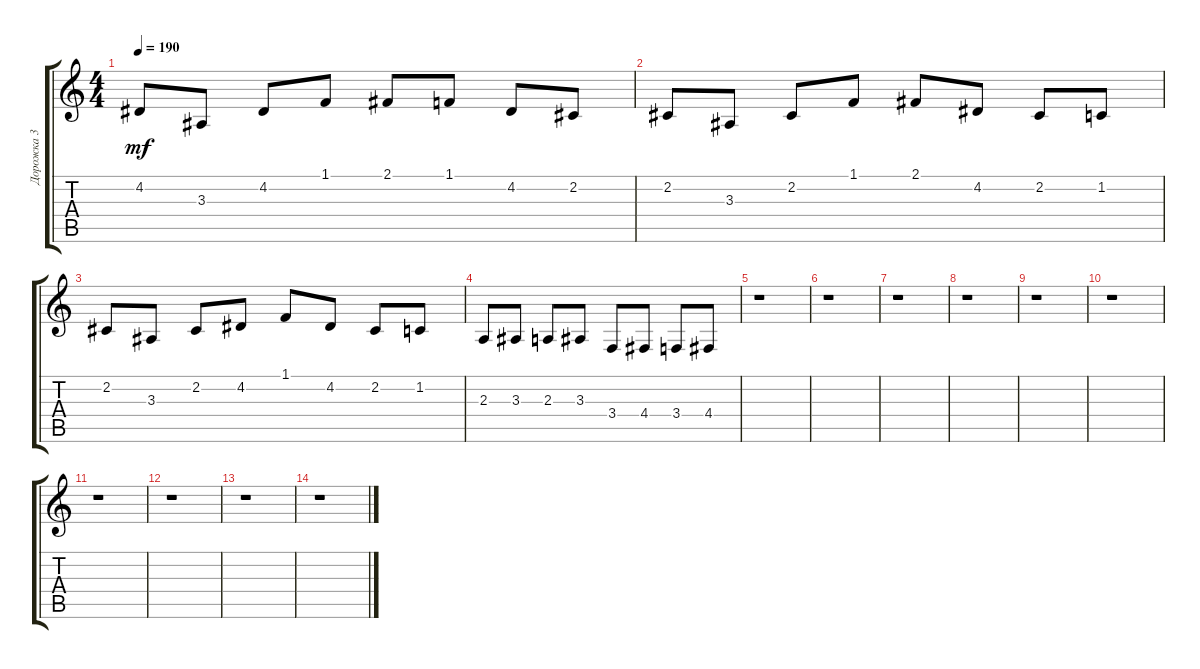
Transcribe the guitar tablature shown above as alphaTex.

\track ("Дорожка 3" "Дорожка 3") {instrument clavinet}
\staff {score tabs}
\tuning (E4 B3 G3 D3 A2 E2) {hide}
\ts (4 4)
\tempo 190
\clef g2
\ks c
4.2.8{dy mf} 3.3.8 4.2.8 1.1.8 2.1.8 1.1.8 4.2.8 2.2.8 |
2.2.8 3.3.8 2.2.8 1.1.8 2.1.8 4.2.8 2.2.8 1.2.8 |
2.2.8 3.3.8 2.2.8 4.2.8 1.1.8 4.2.8 2.2.8 1.2.8 |
2.3.8 3.3.8 2.3.8 3.3.8 3.4.8 4.4.8 3.4.8 4.4.8 |
r.1 |
r.1 |
r.1 |
r.1 |
r.1 |
r.1 |
r.1 |
r.1 |
r.1 |
r.1
